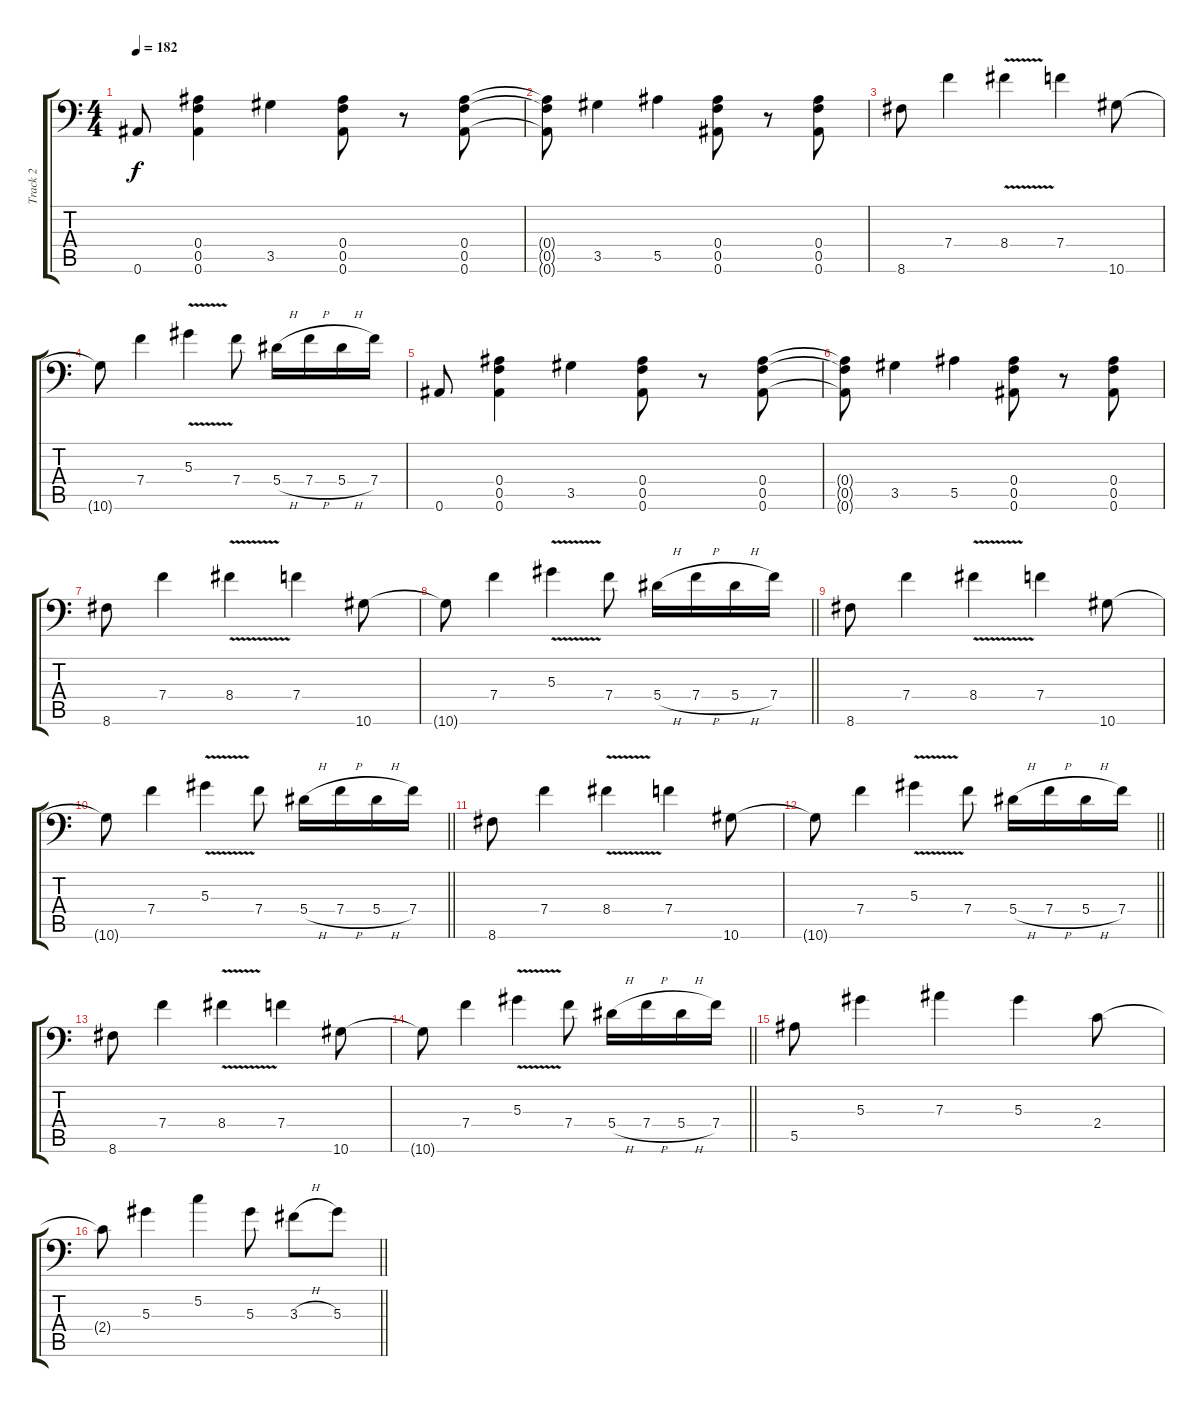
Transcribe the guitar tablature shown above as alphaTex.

\track ("Track 2" "Track 2") {instrument overdrivenguitar}
\staff {score tabs}
\tuning (C4 G3 Eb3 Bb2 F2 Bb1) {hide}
\ts (4 4)
\tempo 182
\clef f4
\ks c
0.6.8{dy f} (0.4 0.5 0.6).4 3.5.4 (0.4 0.5 0.6).8 r.8 (0.4 0.5 0.6).8 |
(0.4{t} 0.5{t} 0.6{t}).8 3.5.4 5.5.4 (0.4 0.5 0.6).8 r.8 (0.4 0.5 0.6).8 |
8.6.8 7.4.4 8.4{v}.4 7.4.4 10.6.8 |
10.6{t}.8 7.4.4 5.3{v}.4 7.4.8 5.4{h}.16 7.4{h}.16 5.4{h}.16 7.4.16 |
0.6.8 (0.4 0.5 0.6).4 3.5.4 (0.4 0.5 0.6).8 r.8 (0.4 0.5 0.6).8 |
(0.4{t} 0.5{t} 0.6{t}).8 3.5.4 5.5.4 (0.4 0.5 0.6).8 r.8 (0.4 0.5 0.6).8 |
8.6.8 7.4.4 8.4{v}.4 7.4.4 10.6.8 |
\barLineRight lightlight
10.6{t}.8 7.4.4 5.3{v}.4 7.4.8 5.4{h}.16 7.4{h}.16 5.4{h}.16 7.4.16 |
8.6.8 7.4.4 8.4{v}.4 7.4.4 10.6.8 |
\barLineRight lightlight
10.6{t}.8 7.4.4 5.3{v}.4 7.4.8 5.4{h}.16 7.4{h}.16 5.4{h}.16 7.4.16 |
8.6.8 7.4.4 8.4{v}.4 7.4.4 10.6.8 |
\barLineRight lightlight
10.6{t}.8 7.4.4 5.3{v}.4 7.4.8 5.4{h}.16 7.4{h}.16 5.4{h}.16 7.4.16 |
8.6.8 7.4.4 8.4{v}.4 7.4.4 10.6.8 |
\barLineRight lightlight
10.6{t}.8 7.4.4 5.3{v}.4 7.4.8 5.4{h}.16 7.4{h}.16 5.4{h}.16 7.4.16 |
5.5.8 5.3.4 7.3.4 5.3.4 2.4.8 |
\barLineRight lightlight
2.4{t}.8 5.3.4 5.2.4 5.3.8 3.3{h}.8 5.3.8
